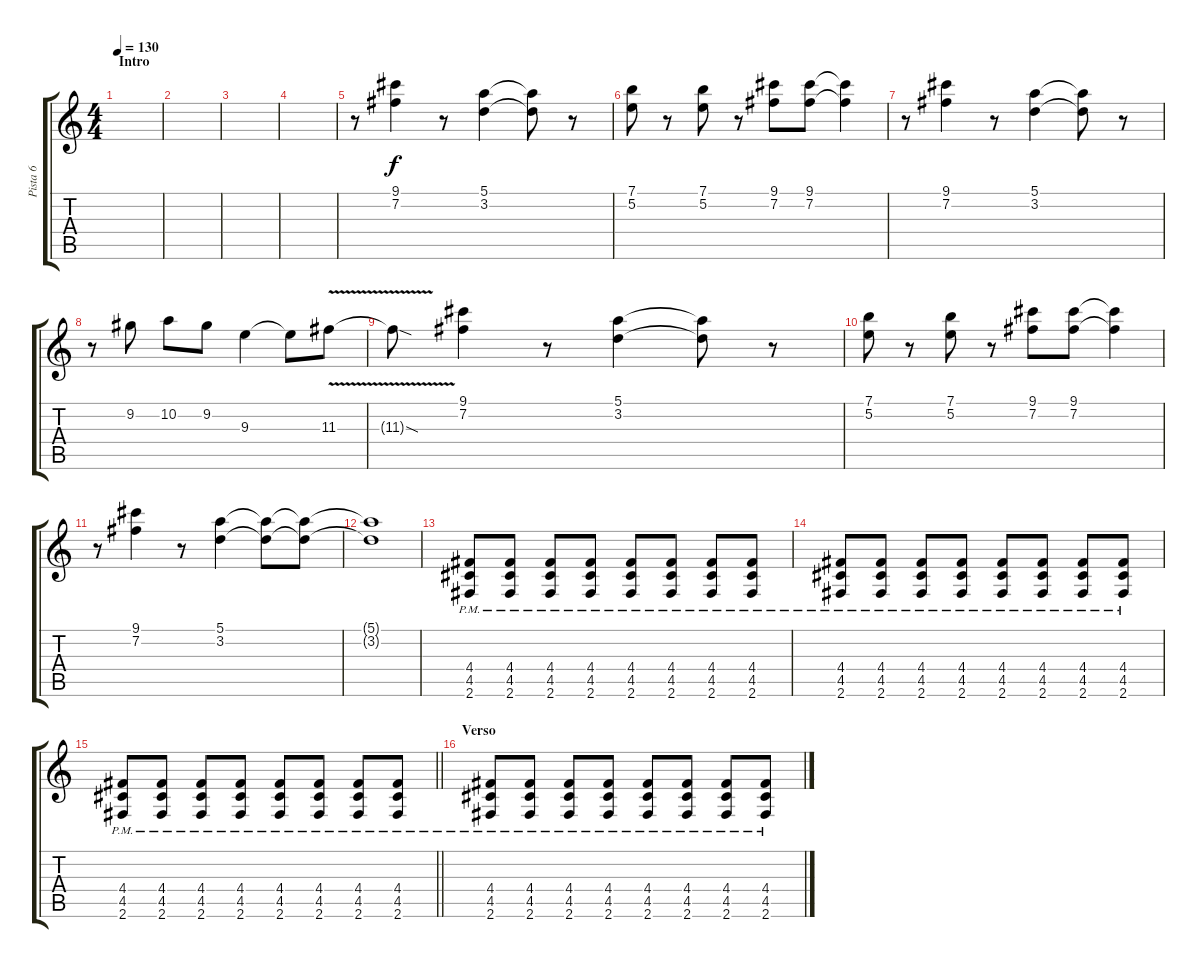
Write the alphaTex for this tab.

\track ("Pista 6" "Pista 6") {instrument overdrivenguitar}
\staff {score tabs}
\tuning (E4 B3 G3 D3 A2 E2) {hide}
\ts (4 4)
\section ("" "Intro")
\tempo 130
\clef g2
\ks c
|
|
|
|
r.8 (9.1 7.2).4 r.8 (5.1 3.2).4 (5.1{t} 3.2{t}).8 r.8 |
(7.1 5.2).8 r.8 (7.1 5.2).8 r.8 (9.1 7.2).8 (9.1 7.2).8 (9.1{t} 7.2{t}).4 |
r.8 (9.1 7.2).4 r.8 (5.1 3.2).4 (5.1{t} 3.2{t}).8 r.8 |
r.8 9.2.8 10.2.8 9.2.8 9.3.4 9.3{t}.8 11.3{v}.8 |
11.3{sod t}.8 (9.1 7.2).4 r.8 (5.1 3.2).4 (5.1{t} 3.2{t}).8 r.8 |
(7.1 5.2).8 r.8 (7.1 5.2).8 r.8 (9.1 7.2).8 (9.1 7.2).8 (9.1{t} 7.2{t}).4 |
r.8 (9.1 7.2).4 r.8 (5.1 3.2).4 (5.1{t} 3.2{t}).8 (5.1{t} 3.2{t}).8 |
(5.1{t} 3.2{t}).1 |
(4.4{pm} 4.5{pm} 2.6{pm}).8 (4.4{pm} 4.5{pm} 2.6{pm}).8 (4.4{pm} 4.5{pm} 2.6{pm}).8 (4.4{pm} 4.5{pm} 2.6{pm}).8 (4.4{pm} 4.5{pm} 2.6{pm}).8 (4.4{pm} 4.5{pm} 2.6{pm}).8 (4.4{pm} 4.5{pm} 2.6{pm}).8 (4.4{pm} 4.5{pm} 2.6{pm}).8 |
(4.4{pm} 4.5{pm} 2.6{pm}).8 (4.4{pm} 4.5{pm} 2.6{pm}).8 (4.4{pm} 4.5{pm} 2.6{pm}).8 (4.4{pm} 4.5{pm} 2.6{pm}).8 (4.4{pm} 4.5{pm} 2.6{pm}).8 (4.4{pm} 4.5{pm} 2.6{pm}).8 (4.4{pm} 4.5{pm} 2.6{pm}).8 (4.4{pm} 4.5{pm} 2.6{pm}).8 |
\barLineRight lightlight
(4.4{pm} 4.5{pm} 2.6{pm}).8 (4.4{pm} 4.5{pm} 2.6{pm}).8 (4.4{pm} 4.5{pm} 2.6{pm}).8 (4.4{pm} 4.5{pm} 2.6{pm}).8 (4.4{pm} 4.5{pm} 2.6{pm}).8 (4.4{pm} 4.5{pm} 2.6{pm}).8 (4.4{pm} 4.5{pm} 2.6{pm}).8 (4.4{pm} 4.5{pm} 2.6{pm}).8 |
\section ("" "Verso")
(4.4{pm} 4.5{pm} 2.6{pm}).8 (4.4{pm} 4.5{pm} 2.6{pm}).8 (4.4{pm} 4.5{pm} 2.6{pm}).8 (4.4{pm} 4.5{pm} 2.6{pm}).8 (4.4{pm} 4.5{pm} 2.6{pm}).8 (4.4{pm} 4.5{pm} 2.6{pm}).8 (4.4{pm} 4.5{pm} 2.6{pm}).8 (4.4{pm} 4.5{pm} 2.6{pm}).8
